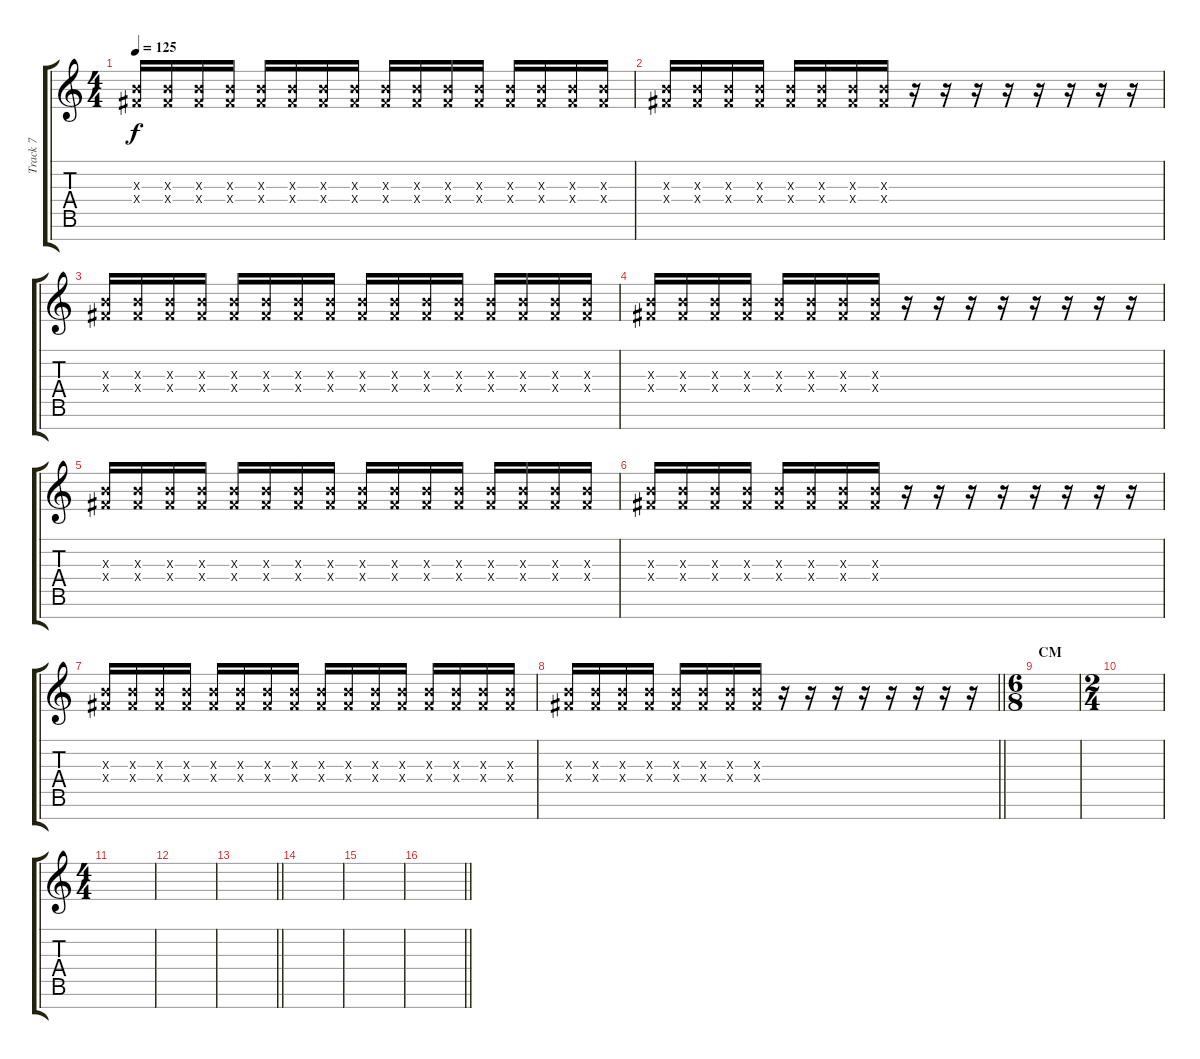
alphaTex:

\track ("Track 7" "Track 7") {instrument acousticguitarsteel}
\staff {score tabs}
\tuning (E4 B3 G3 D3 A2 E2 B1) {hide}
\ts (4 4)
\tempo 125
\clef g2
\ks c
(4.3{x} 4.4{x}).16{dy f instrument woodblock} (4.3{x} 4.4{x}).16 (4.3{x} 4.4{x}).16 (4.3{x} 4.4{x}).16 (4.3{x} 4.4{x}).16 (4.3{x} 4.4{x}).16 (4.3{x} 4.4{x}).16 (4.3{x} 4.4{x}).16 (4.3{x} 4.4{x}).16 (4.3{x} 4.4{x}).16 (4.3{x} 4.4{x}).16 (4.3{x} 4.4{x}).16 (4.3{x} 4.4{x}).16 (4.3{x} 4.4{x}).16 (4.3{x} 4.4{x}).16 (4.3{x} 4.4{x}).16 |
(4.3{x} 4.4{x}).16 (4.3{x} 4.4{x}).16 (4.3{x} 4.4{x}).16 (4.3{x} 4.4{x}).16 (4.3{x} 4.4{x}).16 (4.3{x} 4.4{x}).16 (4.3{x} 4.4{x}).16 (4.3{x} 4.4{x}).16 r.16 r.16 r.16 r.16 r.16 r.16 r.16 r.16 |
(4.3{x} 4.4{x}).16 (4.3{x} 4.4{x}).16 (4.3{x} 4.4{x}).16 (4.3{x} 4.4{x}).16 (4.3{x} 4.4{x}).16 (4.3{x} 4.4{x}).16 (4.3{x} 4.4{x}).16 (4.3{x} 4.4{x}).16 (4.3{x} 4.4{x}).16 (4.3{x} 4.4{x}).16 (4.3{x} 4.4{x}).16 (4.3{x} 4.4{x}).16 (4.3{x} 4.4{x}).16 (4.3{x} 4.4{x}).16 (4.3{x} 4.4{x}).16 (4.3{x} 4.4{x}).16 |
(4.3{x} 4.4{x}).16 (4.3{x} 4.4{x}).16 (4.3{x} 4.4{x}).16 (4.3{x} 4.4{x}).16 (4.3{x} 4.4{x}).16 (4.3{x} 4.4{x}).16 (4.3{x} 4.4{x}).16 (4.3{x} 4.4{x}).16 r.16 r.16 r.16 r.16 r.16 r.16 r.16 r.16 |
(4.3{x} 4.4{x}).16 (4.3{x} 4.4{x}).16 (4.3{x} 4.4{x}).16 (4.3{x} 4.4{x}).16 (4.3{x} 4.4{x}).16 (4.3{x} 4.4{x}).16 (4.3{x} 4.4{x}).16 (4.3{x} 4.4{x}).16 (4.3{x} 4.4{x}).16 (4.3{x} 4.4{x}).16 (4.3{x} 4.4{x}).16 (4.3{x} 4.4{x}).16 (4.3{x} 4.4{x}).16 (4.3{x} 4.4{x}).16 (4.3{x} 4.4{x}).16 (4.3{x} 4.4{x}).16 |
(4.3{x} 4.4{x}).16 (4.3{x} 4.4{x}).16 (4.3{x} 4.4{x}).16 (4.3{x} 4.4{x}).16 (4.3{x} 4.4{x}).16 (4.3{x} 4.4{x}).16 (4.3{x} 4.4{x}).16 (4.3{x} 4.4{x}).16 r.16 r.16 r.16 r.16 r.16 r.16 r.16 r.16 |
(4.3{x} 4.4{x}).16 (4.3{x} 4.4{x}).16 (4.3{x} 4.4{x}).16 (4.3{x} 4.4{x}).16 (4.3{x} 4.4{x}).16 (4.3{x} 4.4{x}).16 (4.3{x} 4.4{x}).16 (4.3{x} 4.4{x}).16 (4.3{x} 4.4{x}).16 (4.3{x} 4.4{x}).16 (4.3{x} 4.4{x}).16 (4.3{x} 4.4{x}).16 (4.3{x} 4.4{x}).16 (4.3{x} 4.4{x}).16 (4.3{x} 4.4{x}).16 (4.3{x} 4.4{x}).16 |
\barLineRight lightlight
(4.3{x} 4.4{x}).16 (4.3{x} 4.4{x}).16 (4.3{x} 4.4{x}).16 (4.3{x} 4.4{x}).16 (4.3{x} 4.4{x}).16 (4.3{x} 4.4{x}).16 (4.3{x} 4.4{x}).16 (4.3{x} 4.4{x}).16 r.16 r.16 r.16 r.16 r.16 r.16 r.16 r.16 |
\ts (6 8)
\section ("" "CM")
|
\ts (2 4)
|
\ts (4 4)
|
|
\barLineRight lightlight
|
|
|
\barLineRight lightlight
